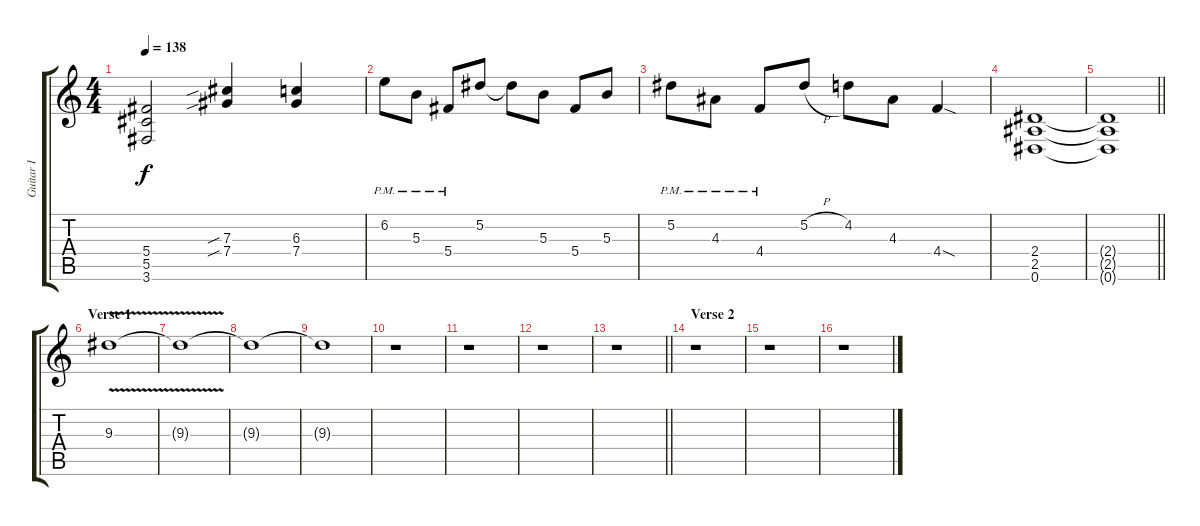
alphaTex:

\track ("Guitar I" "Guitar I") {instrument distortionguitar}
\staff {score tabs}
\tuning (Eb4 Bb3 Gb3 Db3 Ab2 Eb2) {hide}
\ts (4 4)
\tempo 138
\clef g2
\ks c
(5.4 5.5 3.6).2{dy f} (7.3{sib} 7.4{sib}).4 (6.3 7.4).4 |
6.2{pm}.8 5.3{pm}.8 5.4{pm}.8 5.2.8 5.2{t}.8 5.3.8 5.4.8 5.3.8 |
5.2{pm}.8 4.3{pm}.8 4.4{pm}.8 5.2{h}.8 4.2.8 4.3.8 4.4{sod}.4 |
(2.4 2.5 0.6).1 |
\barLineRight lightlight
(2.4{t} 2.5{t} 0.6{t}).1 |
\section ("" "Verse 1")
9.3{v}.1 |
9.3{t}.1 |
9.3{t}.1 |
9.3{t}.1 |
r.1 |
r.1 |
r.1 |
\barLineRight lightlight
r.1 |
\section ("" "Verse 2")
r.1 |
r.1 |
r.1
